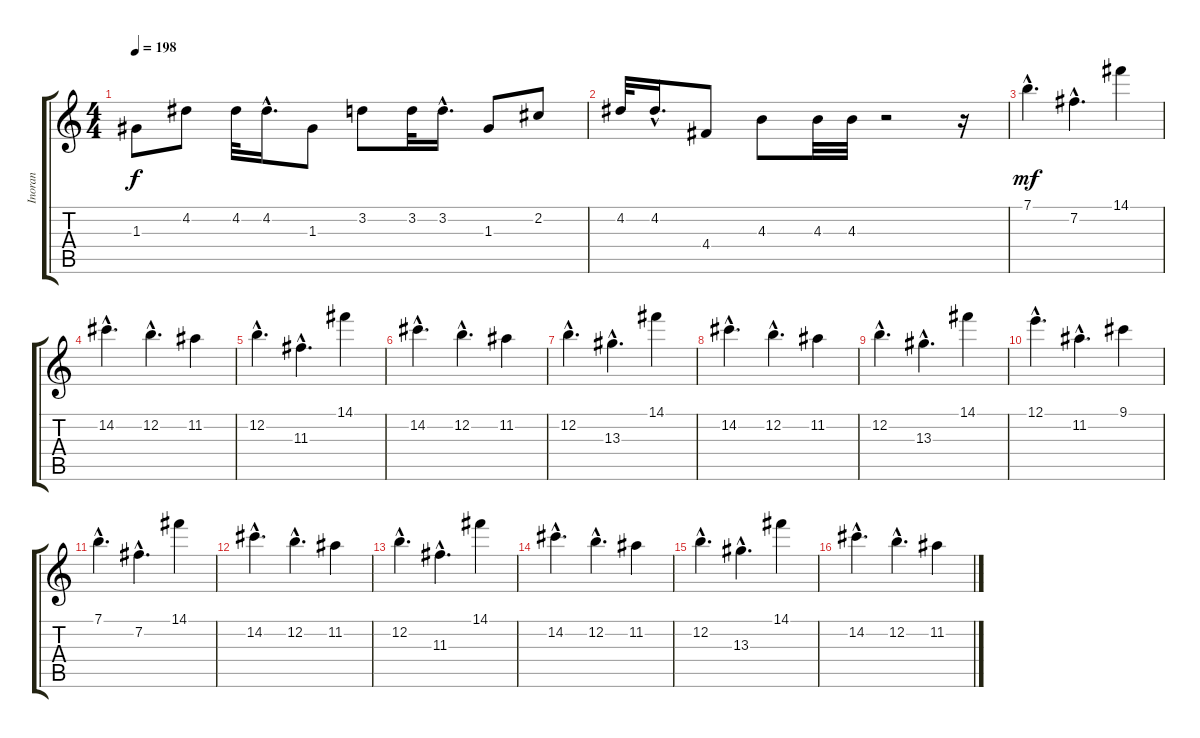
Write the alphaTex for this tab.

\track ("Inoran" "Inoran") {instrument overdrivenguitar}
\staff {score tabs}
\tuning (E4 B3 G3 D3 A2 E2) {hide}
\ts (4 4)
\tempo 198
\clef g2
\ks c
1.3.8{dy f} 4.2.8 4.2.32 4.2{hac}.16{d} 1.3.8 3.2.8 3.2.32 3.2{hac}.16{d} 1.3.8 2.2.8 |
4.2.32 4.2{hac}.16{d} 4.4.8 4.3.8 4.3.32 4.3.32 r.2 r.16 |
7.1{hac}.4{d dy mf} 7.2{hac}.4{d} 14.1.4 |
14.2{hac}.4{d} 12.2{hac}.4{d} 11.2.4 |
12.2{hac}.4{d} 11.3{hac}.4{d} 14.1.4 |
14.2{hac}.4{d} 12.2{hac}.4{d} 11.2.4 |
12.2{hac}.4{d} 13.3{hac}.4{d} 14.1.4 |
14.2{hac}.4{d} 12.2{hac}.4{d} 11.2.4 |
12.2{hac}.4{d} 13.3{hac}.4{d} 14.1.4 |
12.1{hac}.4{d} 11.2{hac}.4{d} 9.1.4 |
7.1{hac}.4{d} 7.2{hac}.4{d} 14.1.4 |
14.2{hac}.4{d} 12.2{hac}.4{d} 11.2.4 |
12.2{hac}.4{d} 11.3{hac}.4{d} 14.1.4 |
14.2{hac}.4{d} 12.2{hac}.4{d} 11.2.4 |
12.2{hac}.4{d} 13.3{hac}.4{d} 14.1.4 |
14.2{hac}.4{d} 12.2{hac}.4{d} 11.2.4
